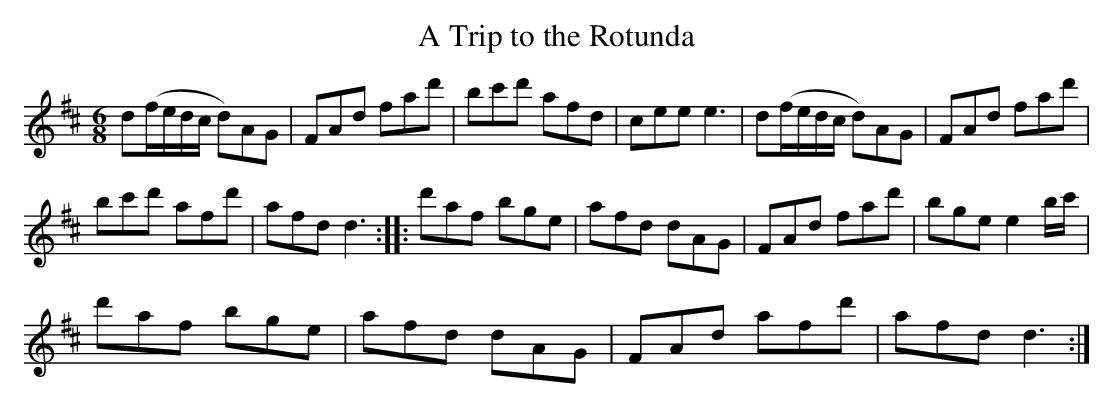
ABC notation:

X:1
T:A Trip to the Rotunda
M:6/8
K:D
d(f/e/d/c/ d)AG| FAd fad'| \
bc'd' afd| cee e3|\
d(f/e/d/c/ d)AG| FAd fad'|
bc'd' afd'| afd d3::\
d'af bge| afd dAG| FAd fad'| bge e2b/c'/|
d'af bge| afd dAG| FAd afd'| afd d3:|
